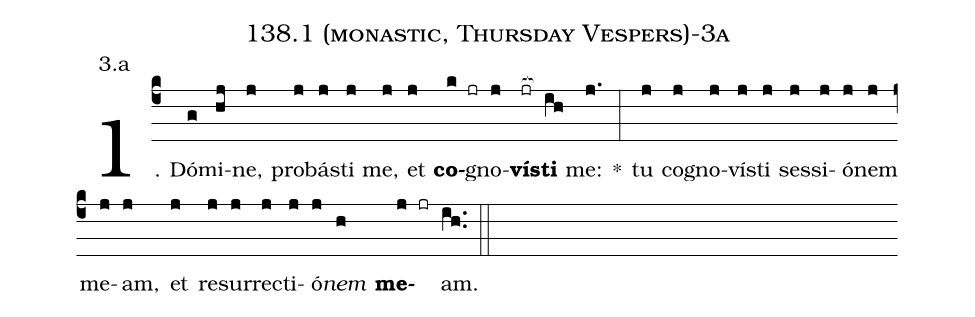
name: 138.1 (monastic, Thursday Vespers)-3a;
annotation: 3.a;
%%
(c4)1. Dó(g)mi(hj)ne,(j) pro(j)bás(j)ti(j) me,(j) et(j) <b>co</b>(k jr)gno(j)<b>vís</b>(jr[ocb:1{])<b>ti</b>(ih[ocb:0}]) me:(j.) *(:) tu(j) co(j)gno(j)vís(j)ti(j) ses(j)si(j)ó(j)nem(j) me(j)am,(j) et(j) re(j)sur(j)rec(j)ti(j)ó(j)<i>nem</i>(h) <b>me</b>(j jr)am.(ih..) (::)
